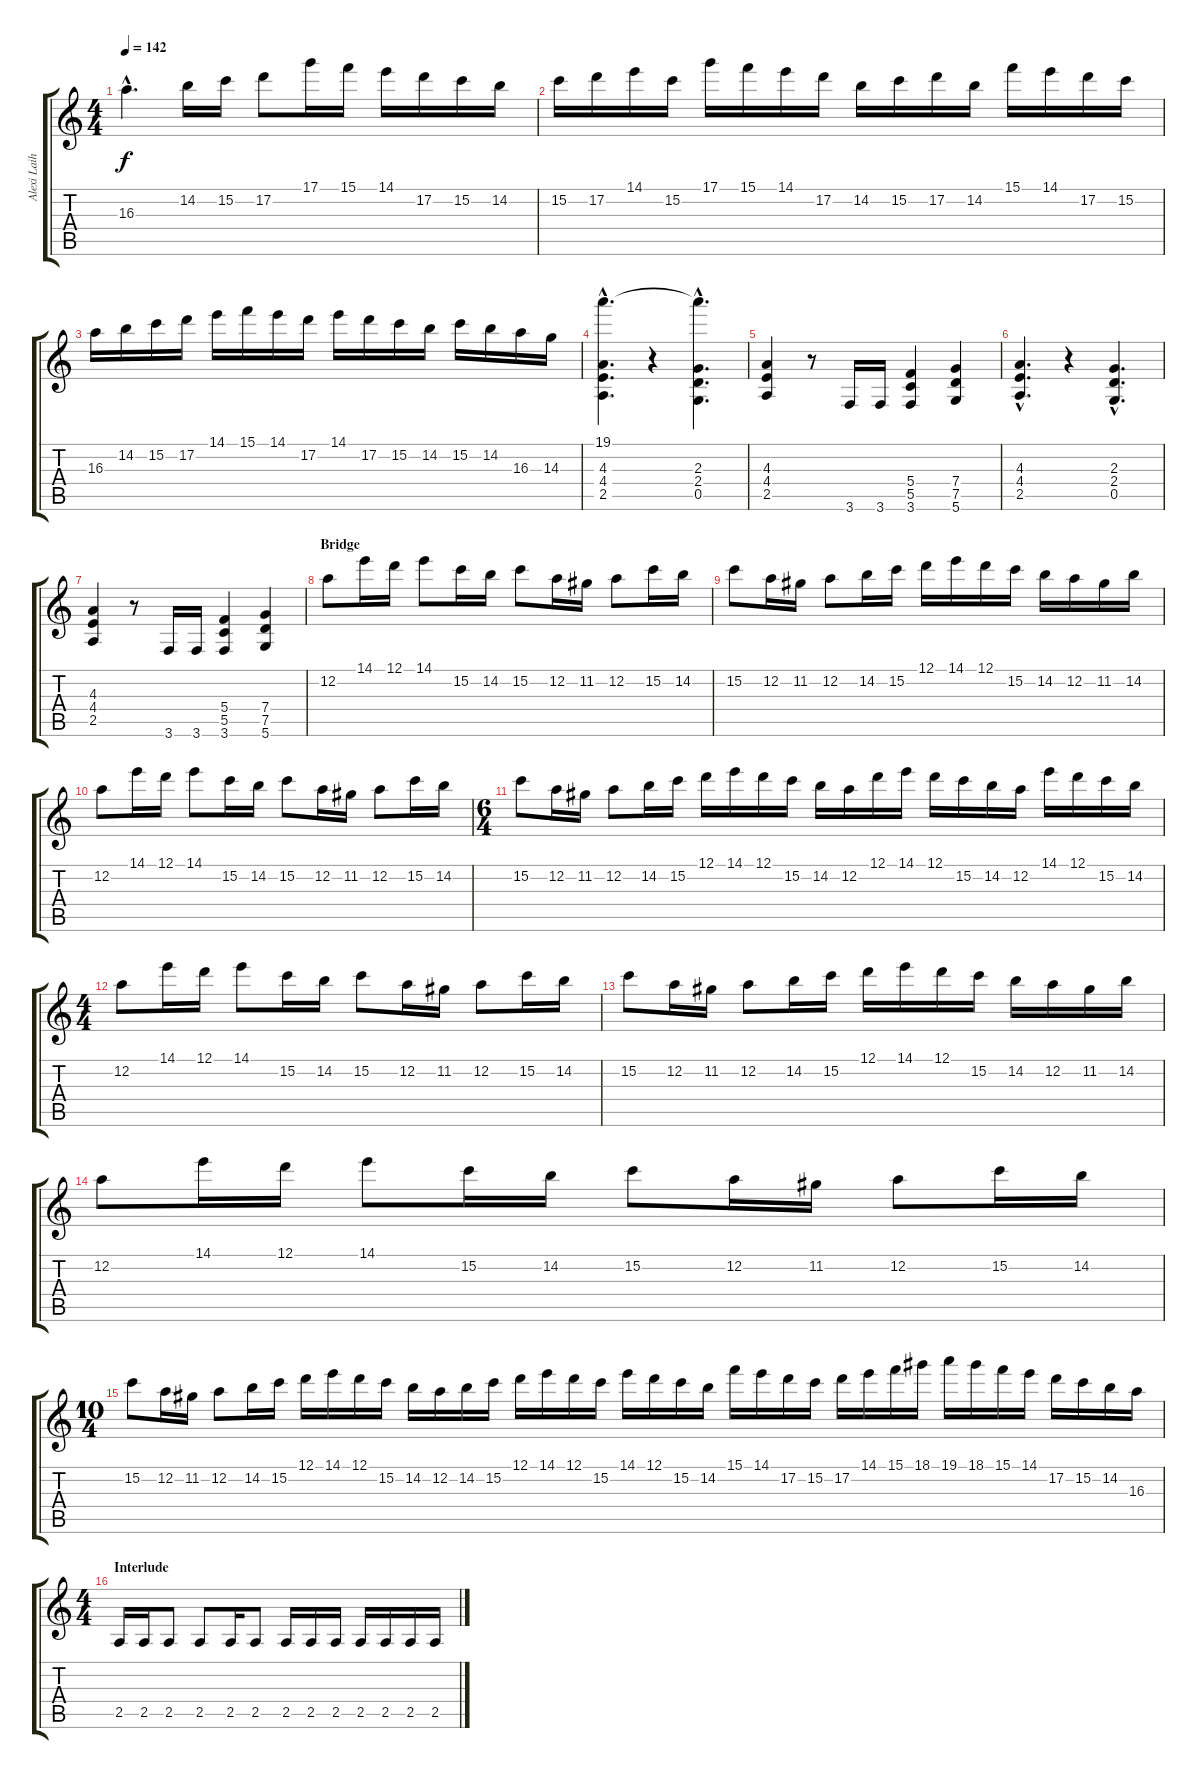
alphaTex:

\track ("Alexi Laiho" "Alexi Laih") {instrument distortionguitar}
\staff {score tabs}
\tuning (D4 A3 F3 C3 G2 D2) {hide}
\ts (4 4)
\tempo 142
\clef g2
\ks c
16.3{hac}.4{d dy f} 14.2.16 15.2.16 17.2.8 17.1.16 15.1.16 14.1.16 17.2.16 15.2.16 14.2.16 |
15.2.16 17.2.16 14.1.16 15.2.16 17.1.16 15.1.16 14.1.16 17.2.16 14.2.16 15.2.16 17.2.16 14.2.16 15.1.16 14.1.16 17.2.16 15.2.16 |
16.3.16 14.2.16 15.2.16 17.2.16 14.1.16 15.1.16 14.1.16 17.2.16 14.1.16 17.2.16 15.2.16 14.2.16 15.2.16 14.2.16 16.3.16 14.3.16 |
(19.1{hac} 4.3{hac} 4.4{hac} 2.5{hac}).4{d} r.4 (19.1{hac t} 2.3{hac} 2.4{hac} 0.5{hac}).4{d} |
(4.3 4.4 2.5).4 r.8 3.6.16 3.6.16 (5.4 5.5 3.6).4 (7.4 7.5 5.6).4 |
(4.3{hac} 4.4{hac} 2.5{hac}).4{d} r.4 (2.3{hac} 2.4{hac} 0.5{hac}).4{d} |
(4.3 4.4 2.5).4 r.8 3.6.16 3.6.16 (5.4 5.5 3.6).4 (7.4 7.5 5.6).4 |
\section ("" "Bridge ")
12.2.8 14.1.16 12.1.16 14.1.8 15.2.16 14.2.16 15.2.8 12.2.16 11.2.16 12.2.8 15.2.16 14.2.16 |
15.2.8 12.2.16 11.2.16 12.2.8 14.2.16 15.2.16 12.1.16 14.1.16 12.1.16 15.2.16 14.2.16 12.2.16 11.2.16 14.2.16 |
12.2.8 14.1.16 12.1.16 14.1.8 15.2.16 14.2.16 15.2.8 12.2.16 11.2.16 12.2.8 15.2.16 14.2.16 |
\ts (6 4)
15.2.8 12.2.16 11.2.16 12.2.8 14.2.16 15.2.16 12.1.16 14.1.16 12.1.16 15.2.16 14.2.16 12.2.16 12.1.16 14.1.16 12.1.16 15.2.16 14.2.16 12.2.16 14.1.16 12.1.16 15.2.16 14.2.16 |
\ts (4 4)
12.2.8 14.1.16 12.1.16 14.1.8 15.2.16 14.2.16 15.2.8 12.2.16 11.2.16 12.2.8 15.2.16 14.2.16 |
15.2.8 12.2.16 11.2.16 12.2.8 14.2.16 15.2.16 12.1.16 14.1.16 12.1.16 15.2.16 14.2.16 12.2.16 11.2.16 14.2.16 |
12.2.8 14.1.16 12.1.16 14.1.8 15.2.16 14.2.16 15.2.8 12.2.16 11.2.16 12.2.8 15.2.16 14.2.16 |
\ts (10 4)
15.2.8 12.2.16 11.2.16 12.2.8 14.2.16 15.2.16 12.1.16 14.1.16 12.1.16 15.2.16 14.2.16 12.2.16 14.2.16 15.2.16 12.1.16 14.1.16 12.1.16 15.2.16 14.1.16 12.1.16 15.2.16 14.2.16 15.1.16 14.1.16 17.2.16 15.2.16 17.2.16 14.1.16 15.1.16 18.1.16 19.1.16 18.1.16 15.1.16 14.1.16 17.2.16 15.2.16 14.2.16 16.3.16 |
\ts (4 4)
\section ("" "Interlude")
2.5.16 2.5.16 2.5.8 2.5.8 2.5.16 2.5.8 2.5.16 2.5.16 2.5.16 2.5.16 2.5.16 2.5.16 2.5.16
